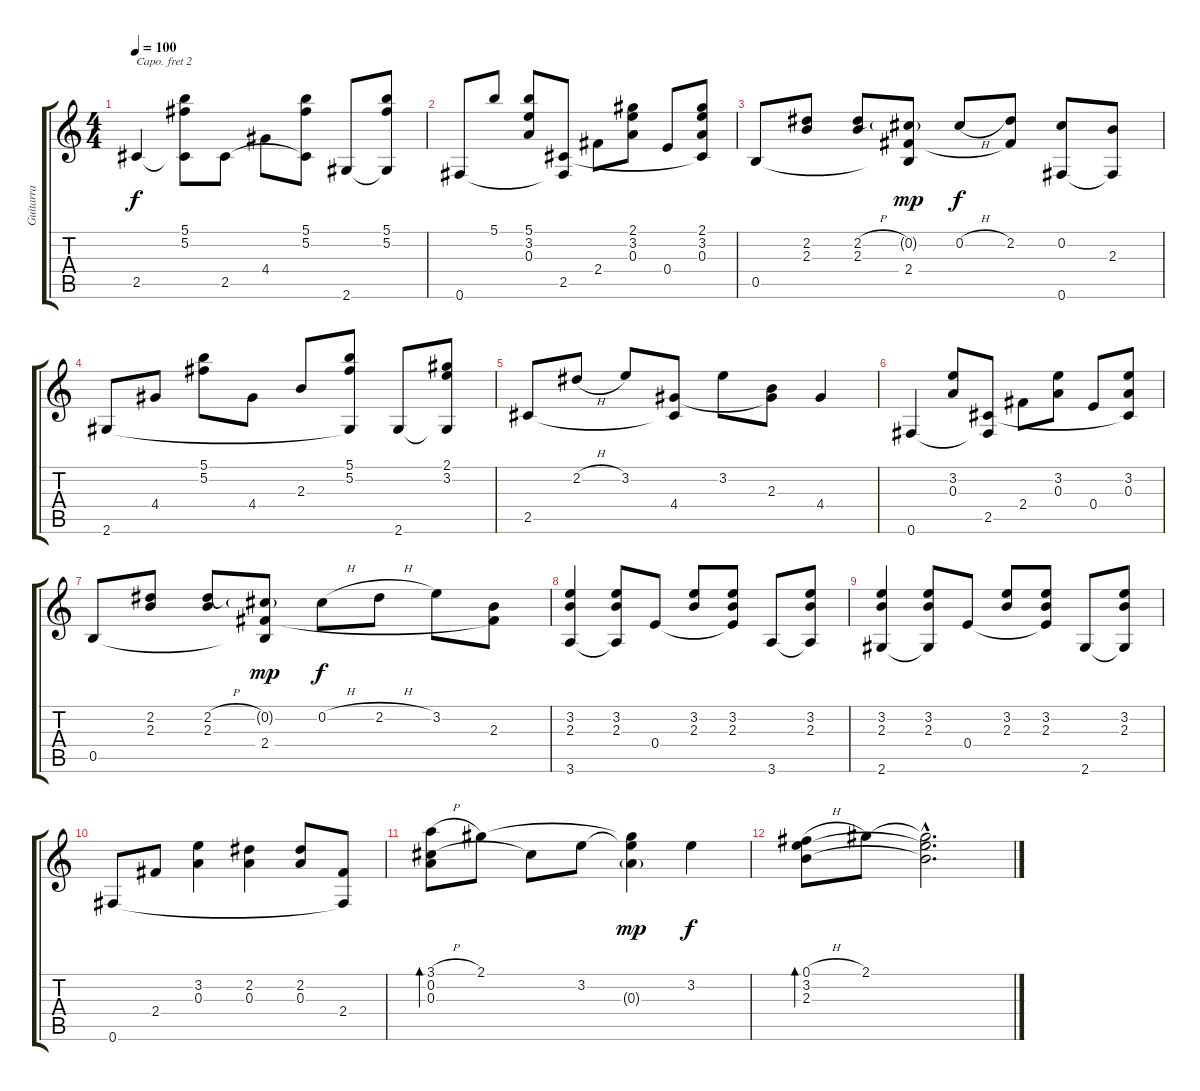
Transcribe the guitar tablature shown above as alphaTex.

\track ("Guitarra" "Guitarra") {instrument electricguitarjazz}
\staff {score tabs}
\capo 2
\tuning (E4 B3 G3 D3 A2 E2) {hide}
\ts (4 4)
\tempo 100
\clef g2
\ks c
2.5.4{dy f} (5.1 5.2 2.5{t}).8 2.5.8 4.4.8 (5.1 5.2 2.5{t}).8 2.6.8 (5.1 5.2 2.6{t}).8 |
0.6.8 5.1.8 (5.1 3.2 0.3).8 (2.5 0.6{t}).8 2.4.8 (2.1 3.2 0.3).8 0.4.8 (2.1 3.2 0.3 2.5{t}).8 |
0.5.8 (2.2 2.3).8 (2.2{h} 2.3).8 (0.2{g} 2.4 0.5{t}).8{dy mp} 0.2{h}.8{dy f} (2.2 2.4{t}).8 (0.2 0.6).8 (2.3 0.6{t}).8 |
2.6.8 4.4.8 (5.1 5.2).8 4.4.8 2.3.8 (5.1 5.2 2.6{t}).8 2.6.8 (2.1 3.2 2.6{t}).8 |
2.5.8 2.2{h}.8 3.2.8 (4.4 2.5{t}).8 3.2.8 (2.3 4.4{t}).8 4.4.4 |
0.6.4 (3.2 0.3).8 (2.5 0.6{t}).8 2.4.8 (3.2 0.3).8 0.4.8 (3.2 0.3 2.5{t}).8 |
0.5.8 (2.2 2.3).8 (2.2{h} 2.3).8 (0.2{g} 2.4 0.5{t}).8{dy mp} 0.2{h}.8{dy f} 2.2{h}.8 3.2.8 (2.3 2.4{t}).8 |
(3.2 2.3 3.6).4 (3.2 2.3 3.6{t}).8 0.4.8 (3.2 2.3).8 (3.2 2.3 0.4{t}).8 3.6.8 (3.2 2.3 3.6{t}).8 |
(3.2 2.3 2.6).4 (3.2 2.3 2.6{t}).8 0.4.8 (3.2 2.3).8 (3.2 2.3 0.4{t}).8 2.6.8 (3.2 2.3 2.6{t}).8 |
0.6.8 2.4.8 (3.2 0.3).4 (2.2 0.3).4 (2.2 0.3).8 (2.4 0.6{t}).8 |
(3.1{h} 0.2 0.3).8{bd 480} 2.1.8 0.2{t}.8 3.2.8 (2.1{t} 3.2{t} 0.3{g}).4{dy mp} 3.2.4{dy f} |
(0.1{h} 3.2 2.3).8{bd 480} 2.1.8 (2.1{hac t} 3.2{hac t} 2.3{hac t}).2{d}
